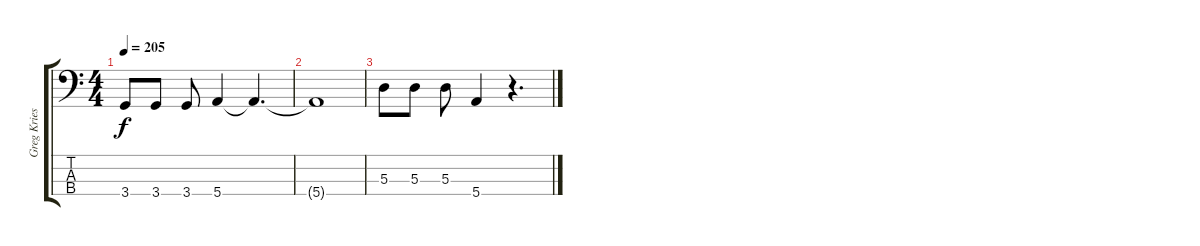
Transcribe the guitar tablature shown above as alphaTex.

\track ("Greg Kriesel" "Greg Kries") {instrument electricbasspick}
\staff {score tabs}
\tuning (G2 D2 A1 E1) {hide}
\ts (4 4)
\tempo 205
\clef f4
\ks c
3.4.8{dy f} 3.4.8 3.4.8 5.4.4 5.4{t}.4{d} |
5.4{t}.1 |
5.3.8 5.3.8 5.3.8 5.4.4 r.4{d}
